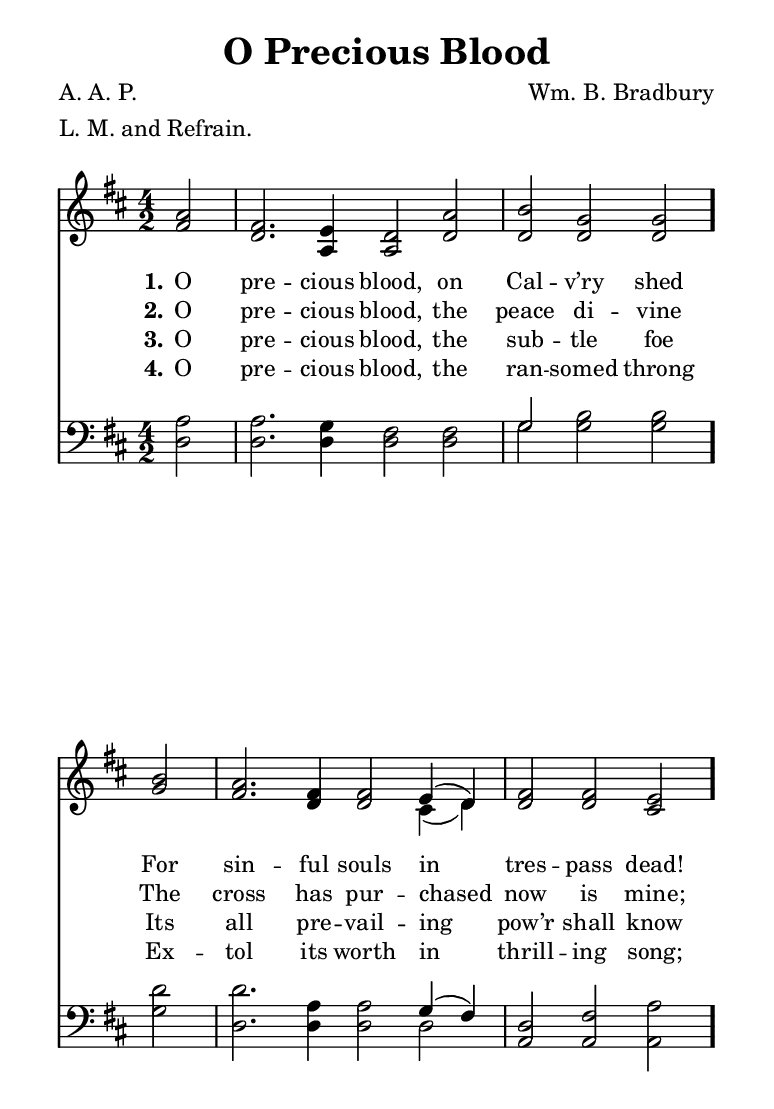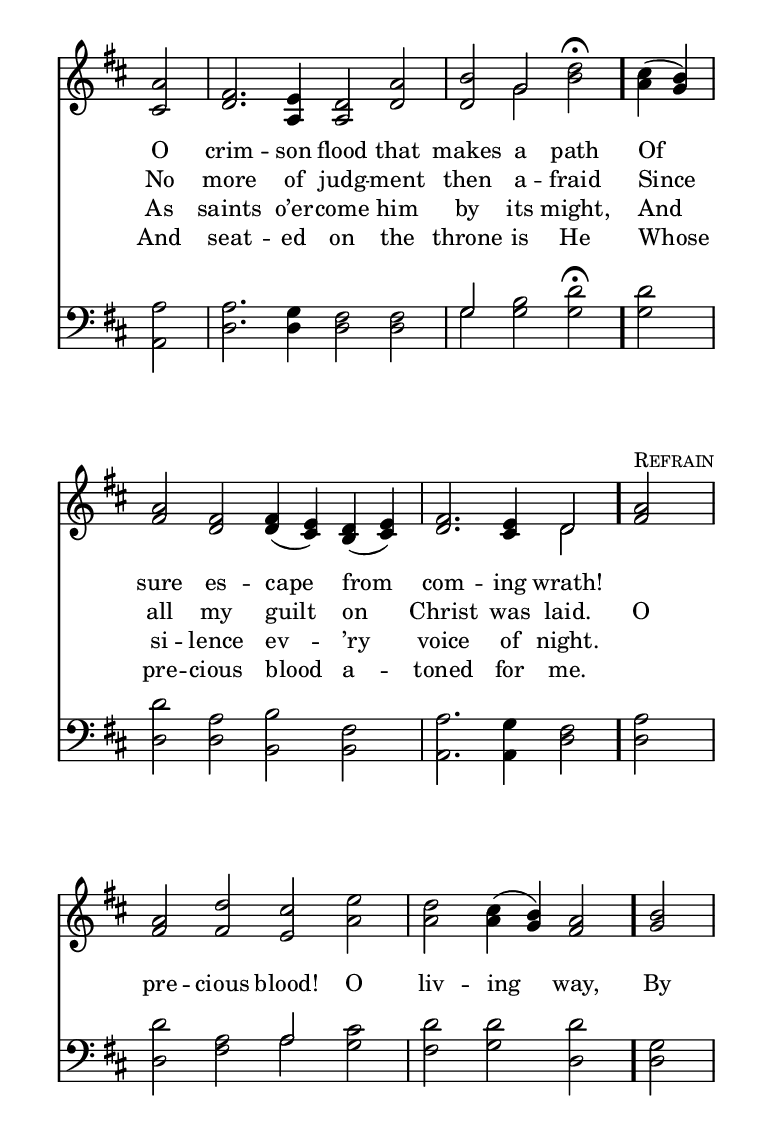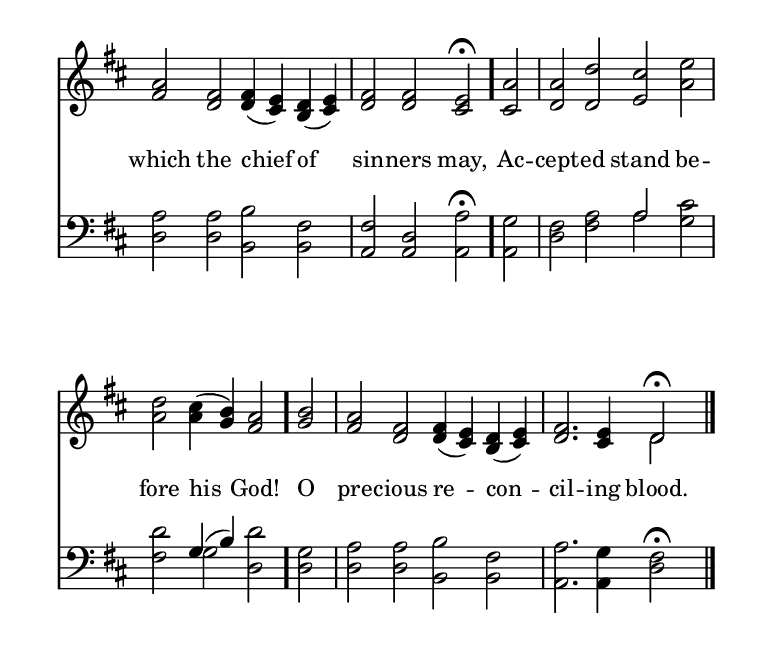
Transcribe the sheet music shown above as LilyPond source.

\include "common/global.ily"
\paper {
  \include "common/paper.ily"
  %ragged-bottom = ##t
  %ragged-last-bottom = ##t
  %systems-per-page = ##f
  %page-count = ##f
}

\header{
  hymnnumber = "108"
  title = "O Precious Blood"
  tunename = "He Leadeth Me"
  meter = "L. M. and Refrain."
  poet = "A. A. P."
  composer = "Wm. B. Bradbury"
  %copyright = ""
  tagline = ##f
}

% for fermata in MIDI
ta = { \tempo 2=80 }
tb = { \tempo 2=40 }

patternAA = { \ta c2 | c2. c4 c2 c2 | c2 c2 c2 }
patternAB = { \ta c2 | c2. c4 c2 c2 | c2 c2 \tb c2 }

patternBA = { \ta c2 | c2. c4 c2 c4( c4) | c2 c2 c2 }
patternBB = { \ta c2 | c2. c4 c2 c2      | c2 c2 c2 }

patternCA = { \ta c4( c4) | c2 c2 c4( c4) c4( c4) | c2. c4 c2 }
patternCB = { \ta c2      | c2 c2 c2      c2      | c2. c4 c2 }
patternCC = { \ta c2      | c2 c2 c4( c4) c4( c4) | c2. c4 \tb c2 }

patternDA = { \ta c2 | c2 c2 c2 c2 | c2 c4( c4) c2 }
patternDB = { c2 }

patternEA = { \ta c2 | c2 c2 c4( c4) c4( c4) | c2 c2 \tb c2 }

global = {
  \include "common/overrides.ily"
  \override Staff.TimeSignature.style = #'numbered
  \time 4/2 % says 3/2 in the original, but this is inconsistent with the music
  \override Score.MetronomeMark.transparent = ##t % hide all fermata changes too
  \ta
  \key d \major
  \partial 2
  \autoBeamOff
}

notesSoprano = {
\global
\relative c'' {

  \changePitch \patternAA { a | fis e d a' | b g g }
  \changePitch \patternBA { b | a fis fis e( d) | fis fis e }
  \changePitch \patternAB { a | fis e d a' | b g d' \fermata }
  \changePitch \patternCA { cis( b) | a fis fis( e) d( e) | fis e d }

  << s^\markup { \small \caps "Refrain" }
  \changePitch \patternDA { a' | a d cis e | d cis( b) a } >>
  \changePitch \patternEA { b | a fis fis( e) d( e) | fis fis e \fermata }
  \changePitch \patternDA { a | a d cis e | d cis( b) a }
  \changePitch \patternCC { b | a fis fis( e) d( e) | fis e d \fermata }

  \bar "|."

}
}

notesAlto = {
\global
\relative e' {

  \changePitch \patternAA { fis | d a a d | d d d }
  \changePitch \patternBA { g | fis d d cis( d) | d d cis }
  \changePitch \patternAA { cis | d a a d | d g b }
  \changePitch \patternCA { a( g) | fis d d( cis) b( cis) | d cis d }

  \changePitch \patternDA { fis | fis fis e a | a a( g) fis }
  \changePitch \patternEA { g | fis d d( cis) b( cis) d d cis }
  \changePitch \patternDA { cis | d d e a | a a( g) fis }
  \changePitch \patternCC { g | fis d d( cis) b( cis) | d cis d }

}
}

notesTenor = {
\global
\relative a {

  \changePitch \patternAA { a | a g fis fis | g b b }
  \changePitch \patternBA { d | d a a g( fis) | d fis a }
  \changePitch \patternAA { a | a g fis fis | g b d }
  \changePitch \patternCB { d | d a b fis | a g fis }

  \changePitch \patternDB { a | d a a cis | d d d }
  \changePitch \patternDB { g, | a a b fis | fis d a' }
  \changePitch \patternDA { g | fis a a cis | d g,( b) d }
  \changePitch \patternCB { g, a a b fis | a g fis }

}
}

notesBass = {
\global
\relative f {

  \changePitch \patternAA { d | d d d d | g g g }
  \changePitch \patternBB { g | d d d d | a a a }
  \changePitch \patternAA { a | d d d d | g g g \fermata }
  \changePitch \patternCB { g | d d b b | a a d }

  \changePitch \patternDB { d | d fis a g | fis g d }
  \changePitch \patternDB { d | d d b b | a a a \fermata }
  \changePitch \patternDB { a | d fis a g | fis g d }
  \changePitch \patternCB { d | d d b b | a a d \fermata }

}
}

Refrain = \lyricmode {

O pre -- cious blood! O liv -- ing way, \bar "."
By which the chief of sin -- ners may, \bar "."
Ac -- cept -- ed stand be -- fore his God! \bar "."
O pre -- cious re -- con -- cil -- ing blood. \bar "."

}

wordsA = \lyricmode {
\set stanza = "1."

O pre -- cious blood, on Cal -- v’ry shed \bar "."
For sin -- ful souls in tres -- pass dead! \bar "."
O crim -- son flood that makes a path \bar "."
Of sure es -- cape from com -- ing wrath! \bar "."

}

wordsB = \lyricmode {
\set stanza = "2."

O pre -- cious blood, the peace di -- vine
The cross has pur -- chased now is mine;
No more of judg -- ment then a -- fraid
Since all my guilt on Christ was laid.

\Refrain

}

wordsC = \lyricmode {
\set stanza = "3."

O pre -- cious blood, the sub -- tle foe
Its all pre -- vail -- ing pow’r shall know
As saints o’er -- come him by its might,
And si -- lence ev -- ’ry voice of night.

}

wordsD = \lyricmode {
\set stanza = "4."

O pre -- cious blood, the ran -- somed throng
Ex -- tol its worth in thrill -- ing song;
And seat -- ed on the throne is He
Whose pre -- cious blood a -- toned for me.

}

\score {
  \context ChoirStaff <<
    \context Staff = upper <<
      \set Staff.autoBeaming = ##f
      \set ChoirStaff.systemStartDelimiter = #'SystemStartBar
      \set ChoirStaff.printPartCombineTexts = ##f
      \partcombine #'(2 . 9) \notesSoprano \notesAlto
      \context NullVoice = sopranos { \voiceOne << \notesSoprano >> }
      \context NullVoice = altos { \voiceTwo << \notesAlto >> }
      \context Lyrics = one   \lyricsto sopranos \wordsA
      \context Lyrics = two   \lyricsto sopranos \wordsB
      \context Lyrics = three \lyricsto sopranos \wordsC
      \context Lyrics = four  \lyricsto sopranos \wordsD
      %\context Lyrics = five  \lyricsto sopranos \wordsE
    >>
    \context Staff = men <<
      \clef bass
      \set ChoirStaff.printPartCombineTexts = ##f
      \partcombine #'(2 . 9) \notesTenor \notesBass
      \context NullVoice = tenors { \voiceOne << \notesTenor >> }
      \context NullVoice = basses { \voiceTwo << \notesBass >> }
    >>
  >>
  \layout {
    \include "common/layout.ily"
  }
  \midi{
    \include "common/midi.ily"
  }
}

\version "2.19.49"  % necessary for upgrading to future LilyPond versions.

% vi:set et ts=2 sw=2 ai nocindent syntax=lilypond:
